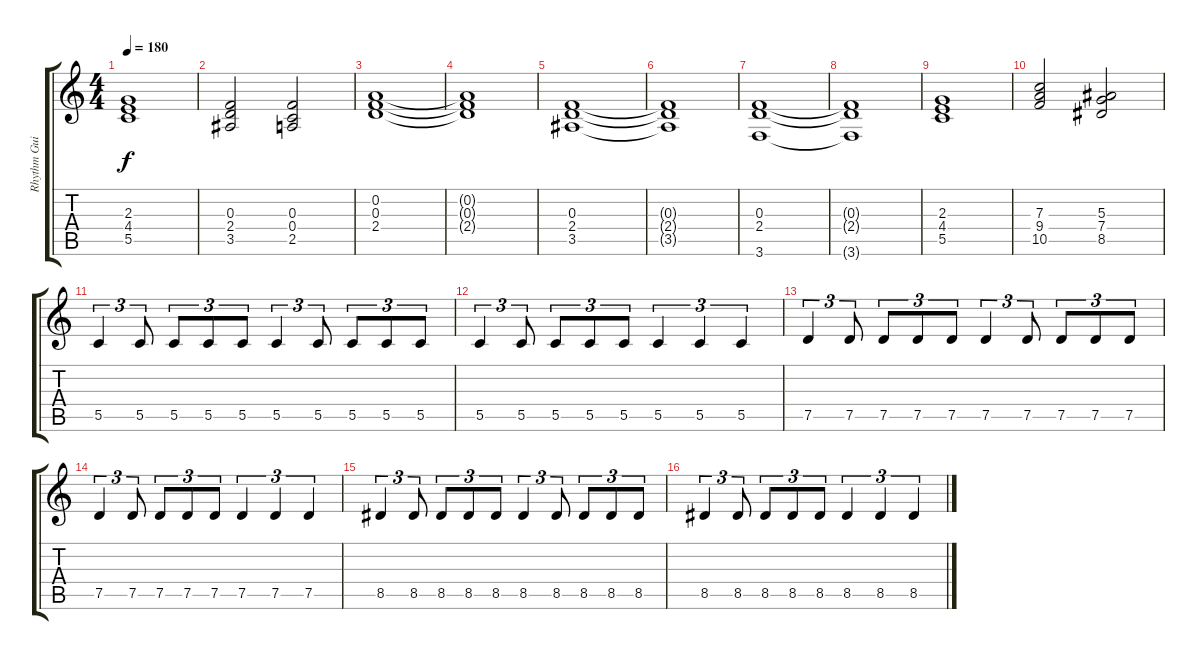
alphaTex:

\track ("Rhythm Guitar" "Rhythm Gui") {instrument distortionguitar}
\staff {score tabs}
\tuning (D4 A3 F3 C3 G2 D2) {hide}
\ts (4 4)
\tempo 180
\clef g2
\ks c
(2.3 4.4 5.5).1{dy f} |
(0.3 2.4 3.5).2 (0.3 0.4 2.5).2 |
(0.2 0.3 2.4).1 |
(0.2{t} 0.3{t} 2.4{t}).1 |
(0.3 2.4 3.5).1 |
(0.3{t} 2.4{t} 3.5{t}).1 |
(0.3 2.4 3.6).1 |
(0.3{t} 2.4{t} 3.6{t}).1 |
(2.3 4.4 5.5).1 |
(7.3 9.4 10.5).2 (5.3 7.4 8.5).2 |
5.5.4{tu (3 2)} 5.5.8{tu (3 2)} 5.5.8{tu (3 2)} 5.5.8{tu (3 2)} 5.5.8{tu (3 2)} 5.5.4{tu (3 2)} 5.5.8{tu (3 2)} 5.5.8{tu (3 2)} 5.5.8{tu (3 2)} 5.5.8{tu (3 2)} |
5.5.4{tu (3 2)} 5.5.8{tu (3 2)} 5.5.8{tu (3 2)} 5.5.8{tu (3 2)} 5.5.8{tu (3 2)} 5.5.4{tu (3 2)} 5.5.4{tu (3 2)} 5.5.4{tu (3 2)} |
7.5.4{tu (3 2)} 7.5.8{tu (3 2)} 7.5.8{tu (3 2)} 7.5.8{tu (3 2)} 7.5.8{tu (3 2)} 7.5.4{tu (3 2)} 7.5.8{tu (3 2)} 7.5.8{tu (3 2)} 7.5.8{tu (3 2)} 7.5.8{tu (3 2)} |
7.5.4{tu (3 2)} 7.5.8{tu (3 2)} 7.5.8{tu (3 2)} 7.5.8{tu (3 2)} 7.5.8{tu (3 2)} 7.5.4{tu (3 2)} 7.5.4{tu (3 2)} 7.5.4{tu (3 2)} |
8.5.4{tu (3 2)} 8.5.8{tu (3 2)} 8.5.8{tu (3 2)} 8.5.8{tu (3 2)} 8.5.8{tu (3 2)} 8.5.4{tu (3 2)} 8.5.8{tu (3 2)} 8.5.8{tu (3 2)} 8.5.8{tu (3 2)} 8.5.8{tu (3 2)} |
8.5.4{tu (3 2)} 8.5.8{tu (3 2)} 8.5.8{tu (3 2)} 8.5.8{tu (3 2)} 8.5.8{tu (3 2)} 8.5.4{tu (3 2)} 8.5.4{tu (3 2)} 8.5.4{tu (3 2)}
